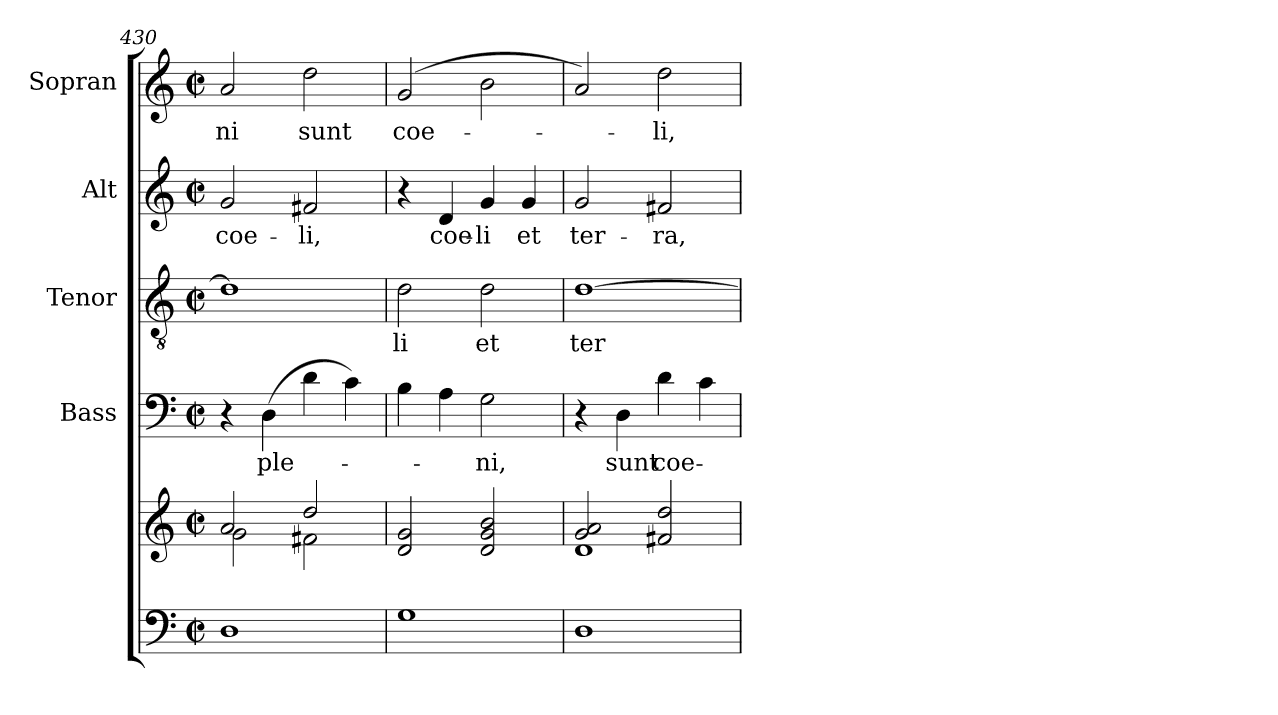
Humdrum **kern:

**kern	**kern	**kern	**text	**kern	**text	**kern	**text	**kern	**text
*part5	*part5	*part4	*part4	*part3	*part3	*part2	*part2	*part1	*part1
*staff6	*staff5	*staff4	*staff4	*staff3	*staff3	*staff2	*staff2	*staff1	*staff1
*	*	*I"Bass	*	*I"Tenor	*	*I"Alt	*	*I"Sopran	*
*	*	*I'B.	*	*I'T.	*	*I'A.	*	*I'S.	*
!!LO:LB:g=z
*clefF4	*clefG2	*clefF4	*	*clefGv2	*	*clefG2	*	*clefG2	*
*k[]	*k[]	*k[]	*	*k[]	*	*k[]	*	*k[]	*
*C:	*C:	*C:	*	*C:	*	*C:	*	*C:	*
*M2/2	*M2/2	*M2/2	*	*M2/2	*	*M2/2	*	*M2/2	*
*met(c|)	*met(c|)	*met(c|)	*	*met(c|)	*	*met(c|)	*	*met(c|)	*
=430	=430	=430	=430	=430	=430	=430	=430	=430	=430
*	*^	*	*	*	*	*	*	*	*
!	!	!	!	!	!	!	!	!LO:LY:b	!	!LO:LY:b
1D	2a/	2g\	4r	.	1d]	.	2g/	coe-	2a/	-ni
!	!	!	!	!LO:LY:b	!	!	!	!	!	!
.	.	.	(>4D\	ple-	.	.	.	.	.	.
!	!	!	!	!	!	!	!	!LO:LY:b	!	!LO:LY:b
.	2dd/	2f#X\	4d\	.	.	.	2f#X/	-li,	2dd\	sunt
.	.	.	4c\)	.	.	.	.	.	.	.
*	*v	*v	*	*	*	*	*	*	*	*
=431	=431	=431	=431	=431	=431	=431	=431	=431	=431
!	!	!	!	!	!LO:LY:b	!	!	!	!LO:LY:b
1G	2d/ 2g/	4B\	.	2d\	-li	4r	.	(2g/	coe-
!	!	!	!	!	!	!	!LO:LY:b	!	!
.	.	4A\	.	.	.	4d/	coe-	.	.
!	!	!	!LO:LY:b	!	!LO:LY:b	!	!LO:LY:b	!	!
.	2d/ 2g/ 2b/	2G\	-ni,	2d\	et	4g/	-li	2b\	.
!	!	!	!	!	!	!	!LO:LY:b	!	!
.	.	.	.	.	.	4g/	et	.	.
=432	=432	=432	=432	=432	=432	=432	=432	=432	=432
*	*^	*	*	*	*	*	*	*	*
!	!	!	!	!	!	!LO:LY:b	!	!LO:LY:b	!	!
1D	2g/ 2a/	1d	4r	.	[1d	ter-	2g/	ter-	2a/)	.
!	!	!	!	!LO:LY:b	!	!	!	!	!	!
.	.	.	4D\	sunt	.	.	.	.	.	.
!	!	!	!	!LO:LY:b	!	!	!	!LO:LY:b	!	!LO:LY:b
.	2f#X/ 2dd/	.	4d\	coe-	.	.	2f#X/	-ra,	2dd\	-li,
.	.	.	4c\	.	.	.	.	.	.	.
*	*v	*v	*	*	*	*	*	*	*	*
=	=	=	=	=	=	=	=	=	=
*-	*-	*-	*-	*-	*-	*-	*-	*-	*-
